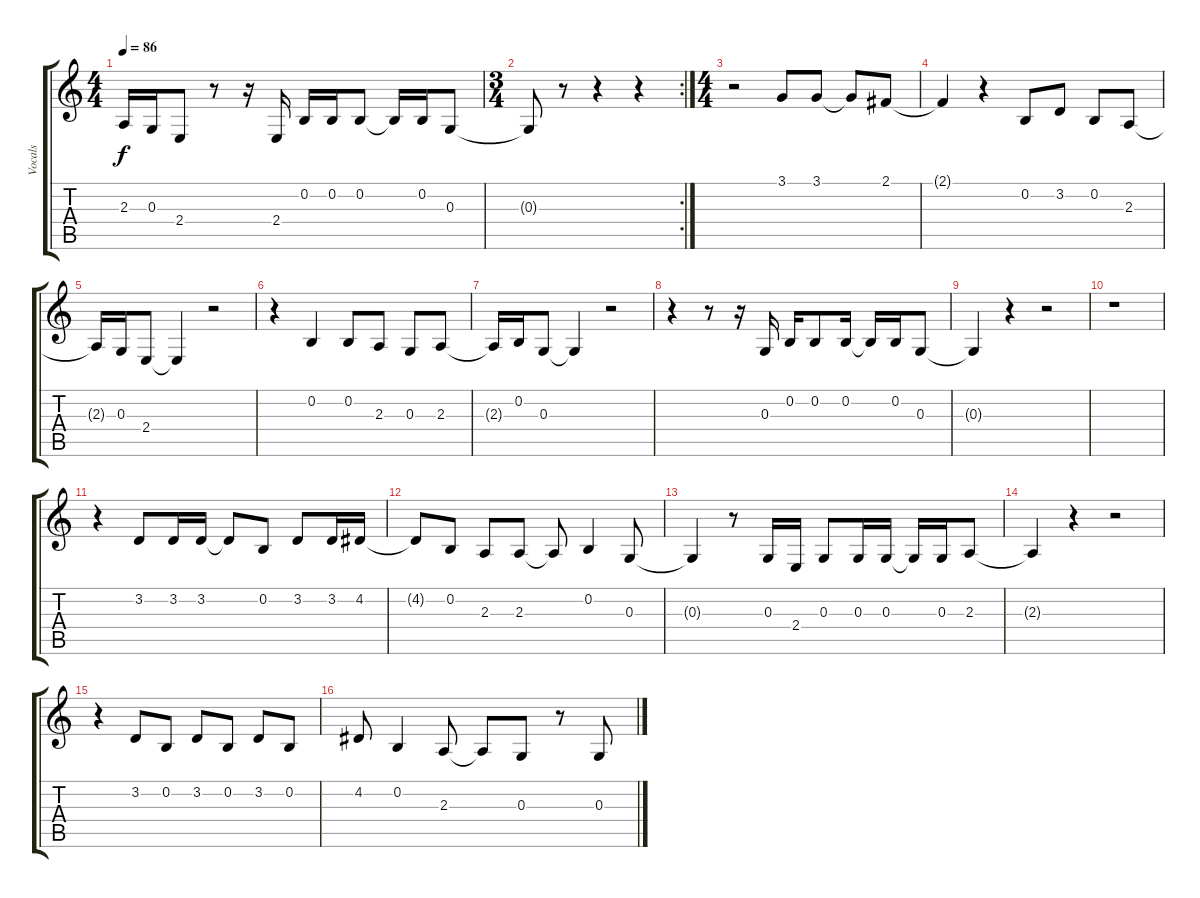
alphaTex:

\track ("Vocals" "Vocals") {instrument voiceoohs}
\staff {score tabs}
\tuning (E4 B3 G3 D3 A2 E2) {hide}
\ts (4 4)
\tempo 86
\clef g2
\ks c
2.3{t}.16{dy f} 0.3.16 2.4.8 r.8 r.16 2.4.16 0.2.16 0.2.16 0.2.8 0.2{t}.16 0.2.16 0.3.8 |
\rc 2
\ts (3 4)
0.3{t}.8 r.8 r.4 r.4 |
\ts (4 4)
r.2 3.1.8 3.1.8 3.1{t}.8 2.1.8 |
2.1{t}.4 r.4 0.2.8 3.2.8 0.2.8 2.3.8 |
2.3{t}.16 0.3.16 2.4.8 2.4{t}.4 r.2 |
r.4 0.2.4 0.2.8 2.3.8 0.3.8 2.3.8 |
2.3{t}.16 0.2.16 0.3.8 0.3{t}.4 r.2 |
r.4 r.8 r.16 0.3.16 0.2.16 0.2.8 0.2.16 0.2{t}.16 0.2.16 0.3.8 |
0.3{t}.4 r.4 r.2 |
r.1 |
r.4 3.2.8 3.2.16 3.2.16 3.2{t}.8 0.2.8 3.2.8 3.2.16 4.2.16 |
4.2{t}.8 0.2.8 2.3.8 2.3.8 2.3{t}.8 0.2.4 0.3.8 |
0.3{t}.4 r.8 0.3.16 2.4.16 0.3.8 0.3.16 0.3.16 0.3{t}.16 0.3.16 2.3.8 |
2.3{t}.4 r.4 r.2 |
r.4 3.2.8 0.2.8 3.2.8 0.2.8 3.2.8 0.2.8 |
4.2.8 0.2.4 2.3.8 2.3{t}.8 0.3.8 r.8 0.3.8
